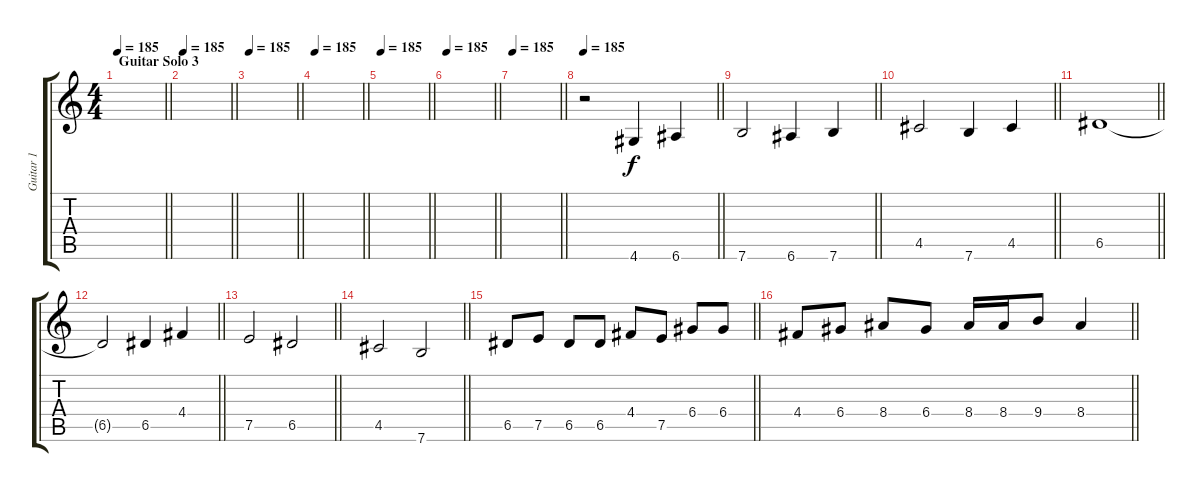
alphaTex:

\track ("Guitar 1" "Guitar 1") {instrument distortionguitar}
\staff {score tabs}
\tuning (E4 B3 G3 D3 A2 E2) {hide}
\ts (4 4)
\section ("" "Guitar Solo 3")
\tempo 185
\clef g2
\barLineRight lightlight
\ks c
|
\tempo 185
\barLineRight lightlight
|
\tempo 185
\barLineRight lightlight
|
\tempo 185
\barLineRight lightlight
|
\tempo 185
\barLineRight lightlight
|
\tempo 185
\barLineRight lightlight
|
\tempo 185
\barLineRight lightlight
|
\tempo 185
\barLineRight lightlight
r.2 4.6.4 6.6.4 |
\barLineRight lightlight
7.6.2 6.6.4 7.6.4 |
\barLineRight lightlight
4.5.2 7.6.4 4.5.4 |
\barLineRight lightlight
6.5.1 |
\barLineRight lightlight
6.5{t}.2 6.5.4 4.4.4 |
\barLineRight lightlight
7.5.2 6.5.2 |
\barLineRight lightlight
4.5.2 7.6.2 |
\barLineRight lightlight
6.5.8 7.5.8 6.5.8 6.5.8 4.4.8 7.5.8 6.4.8 6.4.8 |
\barLineRight lightlight
4.4.8 6.4.8 8.4.8 6.4.8 8.4.16 8.4.16 9.4.8 8.4.4
